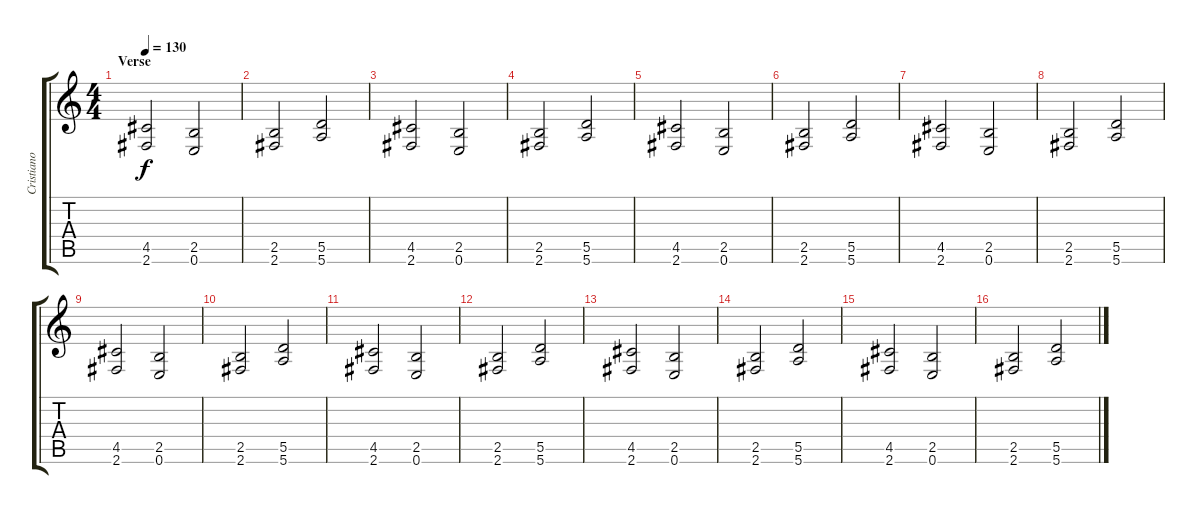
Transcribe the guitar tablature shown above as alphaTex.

\track ("Cristiano Migliore (Lead Guitar)" "Cristiano ") {instrument distortionguitar}
\staff {score tabs}
\tuning (E4 B3 G3 D3 A2 E2) {hide}
\ts (4 4)
\section ("" "Verse")
\tempo 130
\clef g2
\ks c
(4.5 2.6).2{dy f} (2.5 0.6).2 |
(2.5 2.6).2 (5.5 5.6).2 |
(4.5 2.6).2 (2.5 0.6).2 |
(2.5 2.6).2 (5.5 5.6).2 |
(4.5 2.6).2 (2.5 0.6).2 |
(2.5 2.6).2 (5.5 5.6).2 |
(4.5 2.6).2 (2.5 0.6).2 |
(2.5 2.6).2 (5.5 5.6).2 |
(4.5 2.6).2 (2.5 0.6).2 |
(2.5 2.6).2 (5.5 5.6).2 |
(4.5 2.6).2 (2.5 0.6).2 |
(2.5 2.6).2 (5.5 5.6).2 |
(4.5 2.6).2 (2.5 0.6).2 |
(2.5 2.6).2 (5.5 5.6).2 |
(4.5 2.6).2 (2.5 0.6).2 |
(2.5 2.6).2 (5.5 5.6).2
